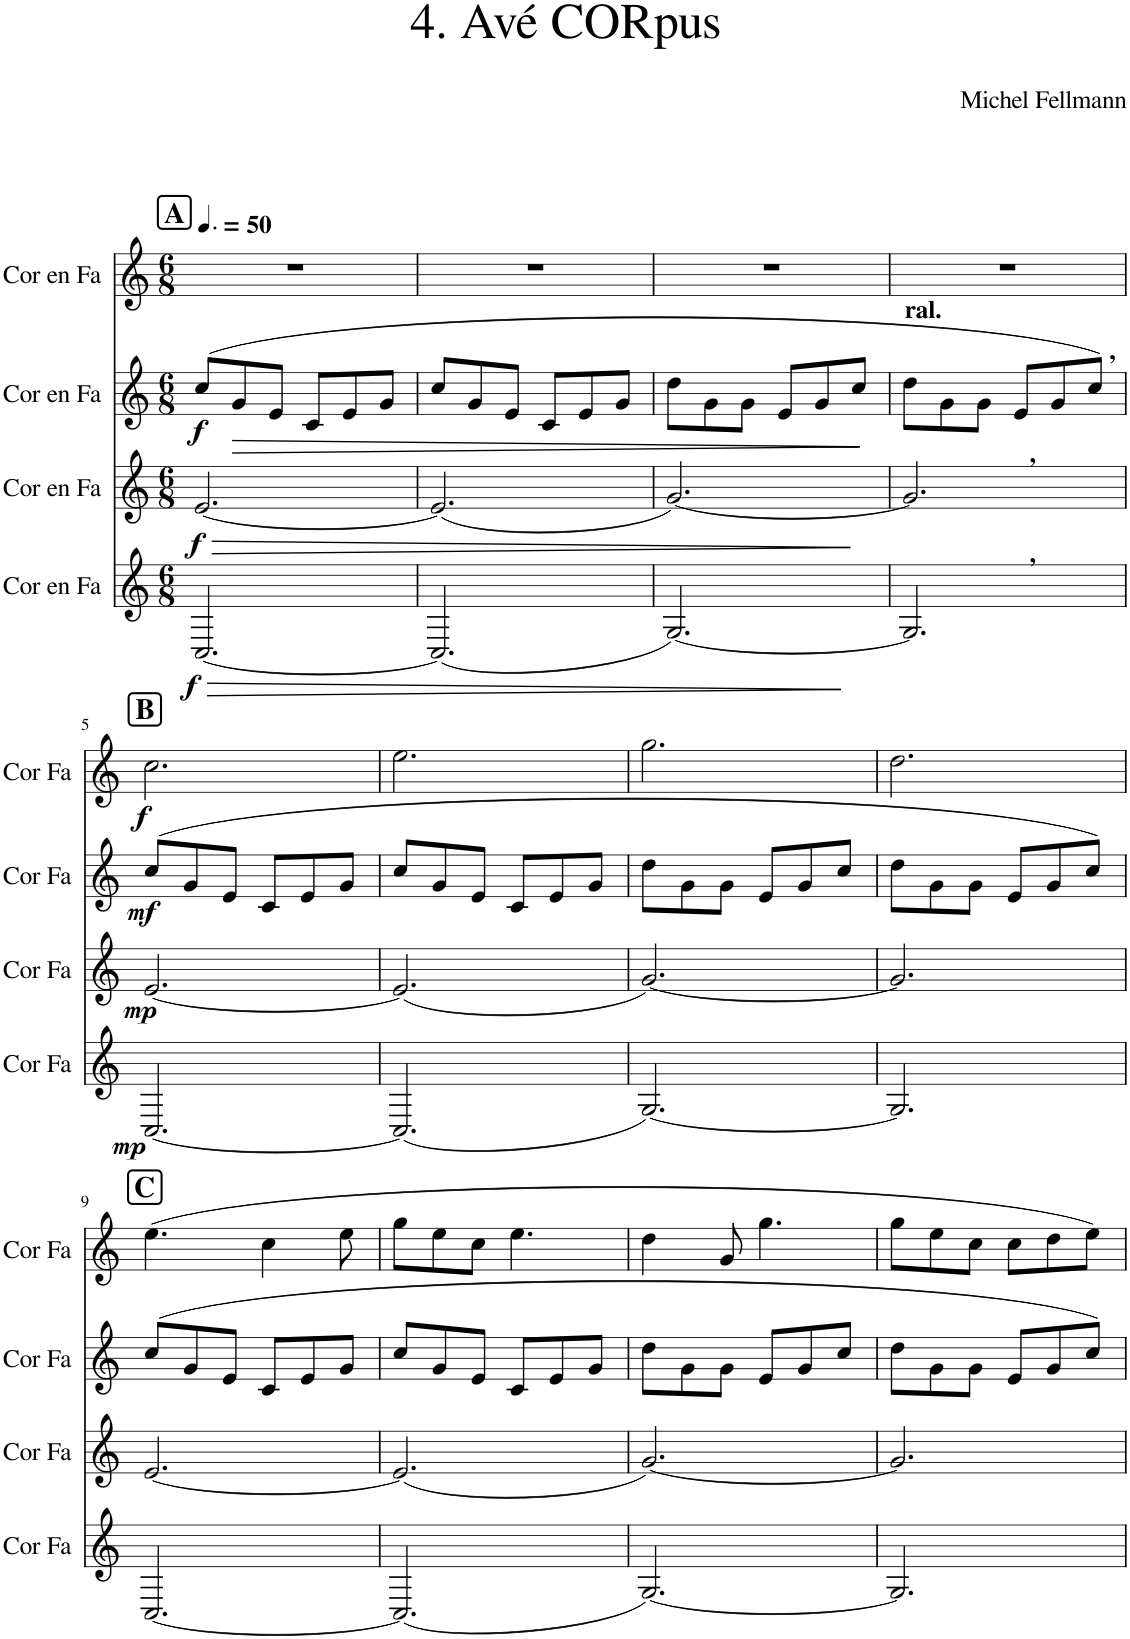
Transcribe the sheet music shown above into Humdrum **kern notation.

**kern	**dynam	**kern	**dynam	**kern	**dynam	**kern	**dynam
*part4	*part4	*part3	*part3	*part2	*part2	*part1	*part1
*staff4	*staff4	*staff3	*staff3	*staff2	*staff2	*staff1	*staff1
*I"Cor en Fa	*	*I"Cor en Fa	*	*I"Cor en Fa	*	*I"Cor en Fa	*
*I'Cor Fa	*	*I'Cor Fa	*	*I'Cor Fa	*	*I'Cor Fa	*
*clefG2	*	*clefG2	*	*clefG2	*	*clefG2	*
*Trd4c7	*	*Trd4c7	*	*Trd4c7	*	*Trd4c7	*
*k[]	*	*k[]	*	*k[]	*	*k[]	*
*M6/8	*	*M6/8	*	*M6/8	*	*M6/8	*
*MM75	*	*MM75	*	*MM75	*	*MM75	*
!!LO:REH:place=s1:a:B:cj:fs=14:t=A
=1	=1	=1	=1	=1	=1	=1	=1
!	!LO:HP:b	!	!LO:HP:b	!	!	!	!
!	!LO:DY:n=1:b	!	!LO:DY:n=1:b	!	!LO:DY:b	!	!
[2.C/	> f	[2.e/	> f	(8cc/L	f	2.r	.
!	!	!	!	!	!LO:HP:b	!	!
.	.	.	.	8g/	>	.	.
.	.	.	.	8e/J	.	.	.
.	.	.	.	8c/L	.	.	.
.	.	.	.	8e/	.	.	.
.	.	.	.	8g/J	.	.	.
.	]	.	]	.	]	.	.
=2	=2	=2	=2	=2	=2	=2	=2
(2.C/]	.	(2.e/]	.	8cc/L	.	2.r	.
.	.	.	.	8g/	.	.	.
.	.	.	.	8e/J	.	.	.
.	.	.	.	8c/L	.	.	.
.	.	.	.	8e/	.	.	.
.	.	.	.	8g/J	.	.	.
=3	=3	=3	=3	=3	=3	=3	=3
[2.G/)	.	[2.g/)	.	8dd\L	.	2.r	.
.	.	.	.	8g\	.	.	.
.	.	.	.	8g\J	.	.	.
.	.	.	.	8e/L	.	.	.
.	.	.	.	8g/	.	.	.
.	.	.	.	8cc/J	.	.	.
=4	=4	=4	=4	=4	=4	=4	=4
!	!	!	!	!LO:TX:a:B:t=ral.	!	!	!
!	!	!LO:TX:a:B:t=,	!	!	!	!	!
!LO:TX:a:B:t=,	!	!	!	!	!	!	!
2.G/]	.	2.g/]	.	8dd\L	.	2.r	.
.	.	.	.	8g\	.	.	.
.	.	.	.	8g\J	.	.	.
.	.	.	.	8e/L	.	.	.
.	.	.	.	8g/	.	.	.
!	!	!	!	!LO:TX:a:B:t=,	!	!	!
.	.	.	.	8cc/J)	.	.	.
!!LO:LB:g=z
!!LO:REH:place=s1:a:B:cj:fs=14:t=B
=5	=5	=5	=5	=5	=5	=5	=5
!	!LO:DY:b	!	!LO:DY:b	!	!LO:DY:b	!	!LO:DY:b
[2.C/	mp	[2.e/	mp	(8cc/L	mf	2.cc\	f
.	.	.	.	8g/	.	.	.
.	.	.	.	8e/J	.	.	.
.	.	.	.	8c/L	.	.	.
.	.	.	.	8e/	.	.	.
.	.	.	.	8g/J	.	.	.
=6	=6	=6	=6	=6	=6	=6	=6
(2.C/]	.	(2.e/]	.	8cc/L	.	2.ee\	.
.	.	.	.	8g/	.	.	.
.	.	.	.	8e/J	.	.	.
.	.	.	.	8c/L	.	.	.
.	.	.	.	8e/	.	.	.
.	.	.	.	8g/J	.	.	.
=7	=7	=7	=7	=7	=7	=7	=7
[2.G/)	.	[2.g/)	.	8dd\L	.	2.gg\	.
.	.	.	.	8g\	.	.	.
.	.	.	.	8g\J	.	.	.
.	.	.	.	8e/L	.	.	.
.	.	.	.	8g/	.	.	.
.	.	.	.	8cc/J	.	.	.
=8	=8	=8	=8	=8	=8	=8	=8
2.G/]	.	2.g/]	.	8dd\L	.	2.dd\	.
.	.	.	.	8g\	.	.	.
.	.	.	.	8g\J	.	.	.
.	.	.	.	8e/L	.	.	.
.	.	.	.	8g/	.	.	.
.	.	.	.	8cc/J)	.	.	.
!!LO:LB:g=z
!!LO:REH:place=s1:a:B:cj:fs=14:t=C
=9	=9	=9	=9	=9	=9	=9	=9
[2.C/	.	[2.e/	.	(8cc/L	.	(4.ee\	.
.	.	.	.	8g/	.	.	.
.	.	.	.	8e/J	.	.	.
.	.	.	.	8c/L	.	4cc\	.
.	.	.	.	8e/	.	.	.
.	.	.	.	8g/J	.	8ee\	.
=10	=10	=10	=10	=10	=10	=10	=10
(2.C/]	.	(2.e/]	.	8cc/L	.	8gg\L	.
.	.	.	.	8g/	.	8ee\	.
.	.	.	.	8e/J	.	8cc\J	.
.	.	.	.	8c/L	.	4.ee\	.
.	.	.	.	8e/	.	.	.
.	.	.	.	8g/J	.	.	.
=11	=11	=11	=11	=11	=11	=11	=11
[2.G/)	.	[2.g/)	.	8dd\L	.	4dd\	.
.	.	.	.	8g\	.	.	.
.	.	.	.	8g\J	.	8g/	.
.	.	.	.	8e/L	.	4.gg\	.
.	.	.	.	8g/	.	.	.
.	.	.	.	8cc/J	.	.	.
=12	=12	=12	=12	=12	=12	=12	=12
2.G/]	.	2.g/]	.	8dd\L	.	8gg\L	.
.	.	.	.	8g\	.	8ee\	.
.	.	.	.	8g\J	.	8cc\J	.
.	.	.	.	8e/L	.	8cc\L	.
.	.	.	.	8g/	.	8dd\	.
.	.	.	.	8cc/J)	.	8ee\J)	.
=	=	=	=	=	=	=	=
*-	*-	*-	*-	*-	*-	*-	*-
